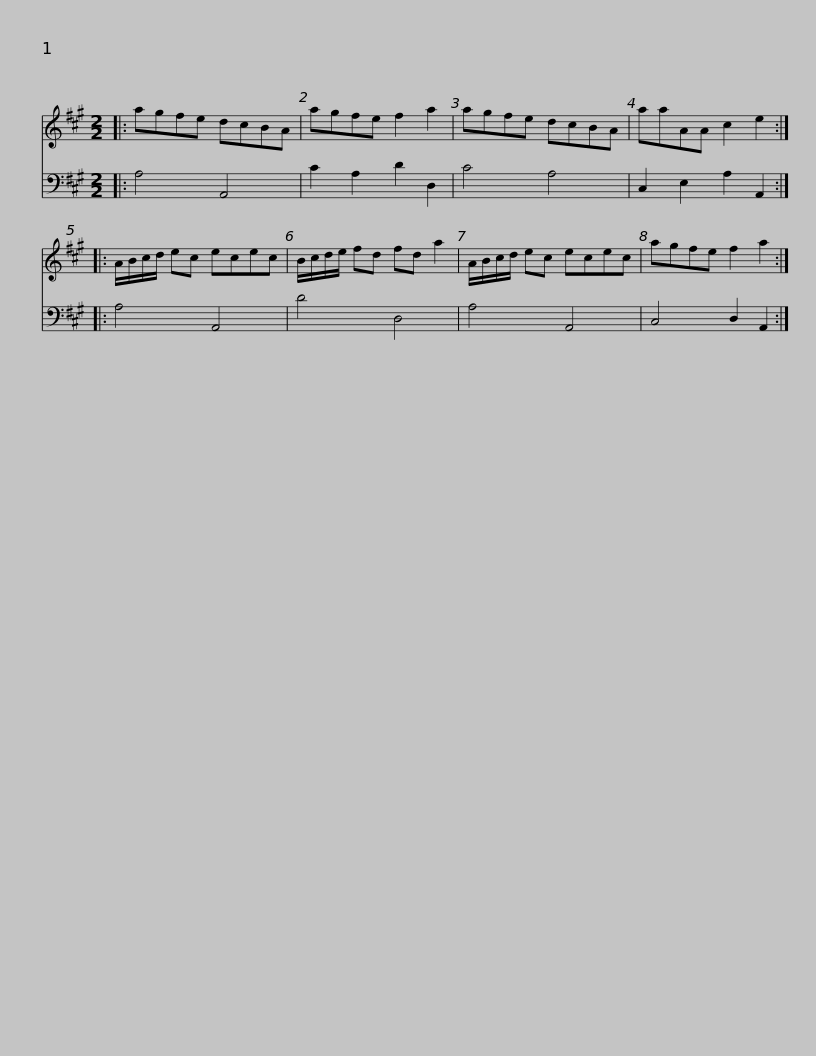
X:1
%%score 1 2
L:1/8
M:2/2
I:linebreak $
K:A
V:1 treble
V:2 bass
V:1
|: agfe dcBA | agfe f2 a2 | agfe dcBA | aaAA c2 e2 :: A/B/c/d/ ec ecec |$ %5
 B/c/d/e/ fd fd a2 | A/B/c/d/ ec ecec | agfe f2 a2 :| %8
V:2
|: A,4 A,,4 | C2 A,2 D2 D,2 | C4 A,4 | C,2 E,2 A,2 A,,2 :: A,4 A,,4 |$ %5
 D4 D,4 | A,4 A,,4 | C,4 D,2 A,,2 :| %8
